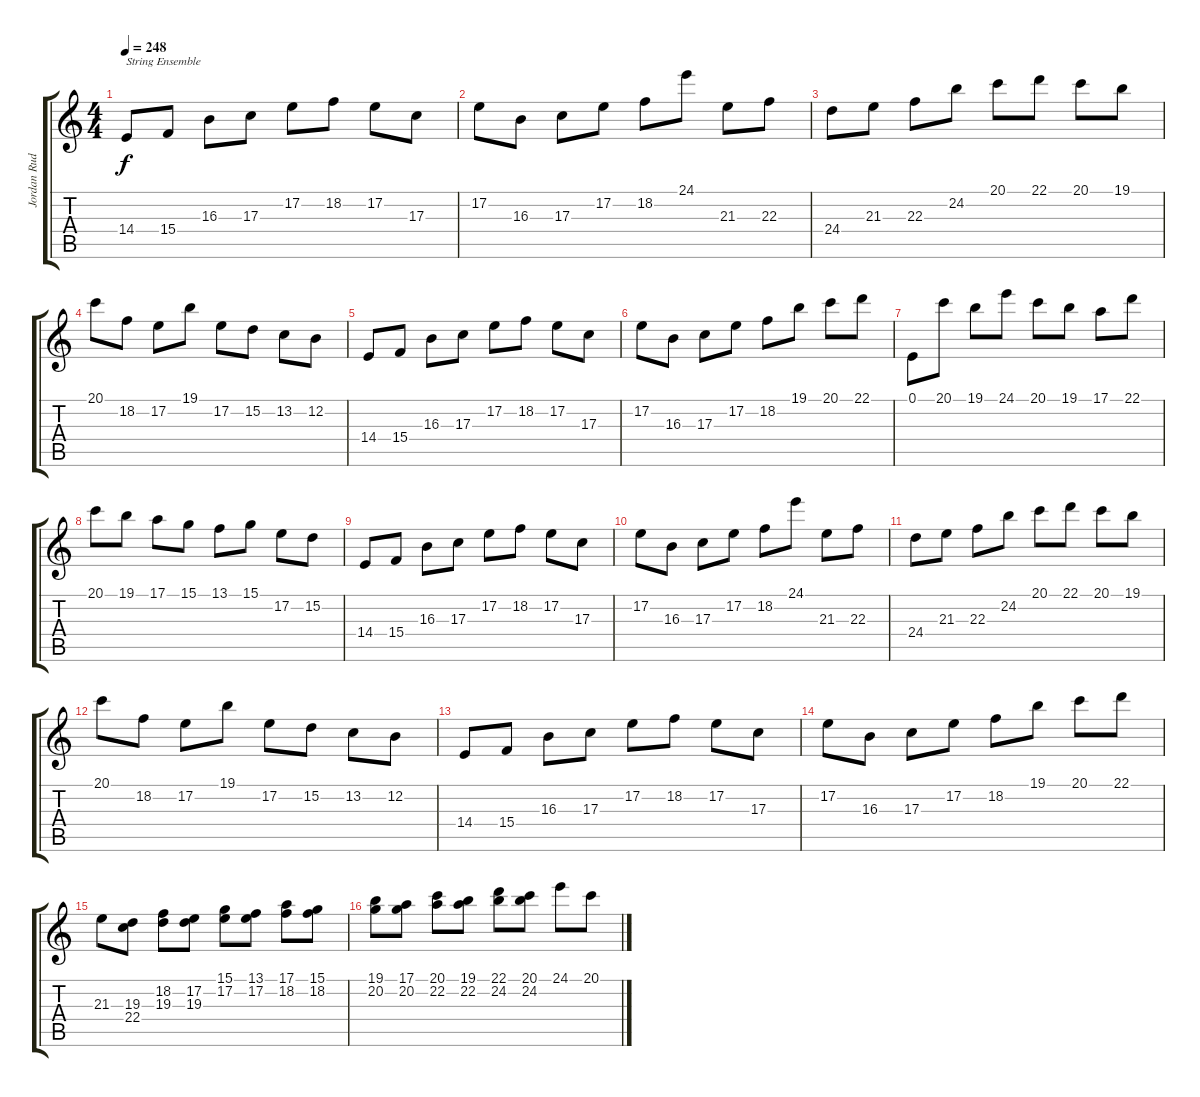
\track ("Jordan Rudess - Keyboard" "Jordan Rud") {instrument stringensemble1}
\staff {score tabs}
\tuning (E4 B3 G3 D3 A2 E2) {hide}
\ts (4 4)
\tempo 248
\clef g2
\ks c
14.4.8{txt "String Ensemble" dy f instrument stringensemble1} 15.4.8 16.3.8 17.3.8 17.2.8 18.2.8 17.2.8 17.3.8 |
17.2.8 16.3.8 17.3.8 17.2.8 18.2.8 24.1.8 21.3.8 22.3.8 |
24.4.8 21.3.8 22.3.8 24.2.8 20.1.8 22.1.8 20.1.8 19.1.8 |
20.1.8 18.2.8 17.2.8 19.1.8 17.2.8 15.2.8 13.2.8 12.2.8 |
14.4.8 15.4.8 16.3.8 17.3.8 17.2.8 18.2.8 17.2.8 17.3.8 |
17.2.8 16.3.8 17.3.8 17.2.8 18.2.8 19.1.8 20.1.8 22.1.8 |
0.1.8 20.1.8 19.1.8 24.1.8 20.1.8 19.1.8 17.1.8 22.1.8 |
20.1.8 19.1.8 17.1.8 15.1.8 13.1.8 15.1.8 17.2.8 15.2.8 |
14.4.8 15.4.8 16.3.8 17.3.8 17.2.8 18.2.8 17.2.8 17.3.8 |
17.2.8 16.3.8 17.3.8 17.2.8 18.2.8 24.1.8 21.3.8 22.3.8 |
24.4.8 21.3.8 22.3.8 24.2.8 20.1.8 22.1.8 20.1.8 19.1.8 |
20.1.8 18.2.8 17.2.8 19.1.8 17.2.8 15.2.8 13.2.8 12.2.8 |
14.4.8 15.4.8 16.3.8 17.3.8 17.2.8 18.2.8 17.2.8 17.3.8 |
17.2.8 16.3.8 17.3.8 17.2.8 18.2.8 19.1.8 20.1.8 22.1.8 |
21.3.8 (19.3 22.4).8 (18.2 19.3).8 (17.2 19.3).8 (15.1 17.2).8 (13.1 17.2).8 (17.1 18.2).8 (15.1 18.2).8 |
(19.1 20.2).8 (17.1 20.2).8 (20.1 22.2).8 (19.1 22.2).8 (22.1 24.2).8 (20.1 24.2).8 24.1.8 20.1.8
